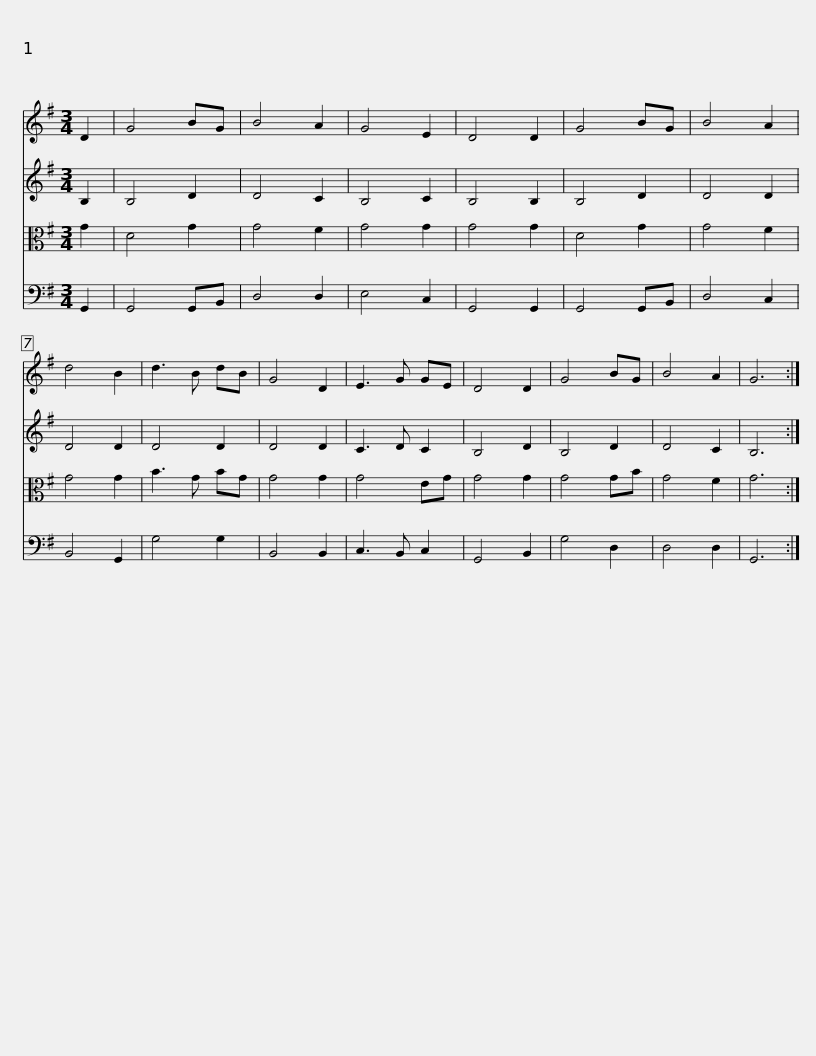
X:1
%%score 1 2 3 4
L:1/8
M:3/4
I:linebreak $
K:G
V:1 treble
V:2 treble
V:3 alto
V:4 bass
V:1
 D2 | G4 BG | B4 A2 | G4 E2 | D4 D2 | %5
 G4 BG | B4 A2 | d4 B2 | d3 B dB | G4 D2 | %10
 E3 G GE |$ D4 D2 | G4 BG | B4 A2 | G6 :| %15
V:2
 B,2 | B,4 D2 | D4 C2 | B,4 C2 | B,4 B,2 | %5
 B,4 D2 | D4 D2 | D4 D2 | D4 D2 | D4 D2 | %10
 C3 D C2 |$ B,4 D2 | B,4 D2 | D4 C2 | B,6 :| %15
V:3
 G2 | D4 G2 | G4 F2 | G4 G2 | G4 G2 | %5
 D4 G2 | G4 F2 | G4 G2 | B3 G BG | G4 G2 | %10
 G4 EG |$ G4 G2 | G4 GB | G4 F2 | G6 :| %15
V:4
 G,,2 | G,,4 G,,B,, | D,4 D,2 | E,4 C,2 | G,,4 G,,2 | %5
 G,,4 G,,B,, | D,4 C,2 | B,,4 G,,2 | G,4 G,2 | B,,4 B,,2 | %10
 C,3 B,, C,2 |$ G,,4 B,,2 | G,4 D,2 | D,4 D,2 | G,,6 :| %15
